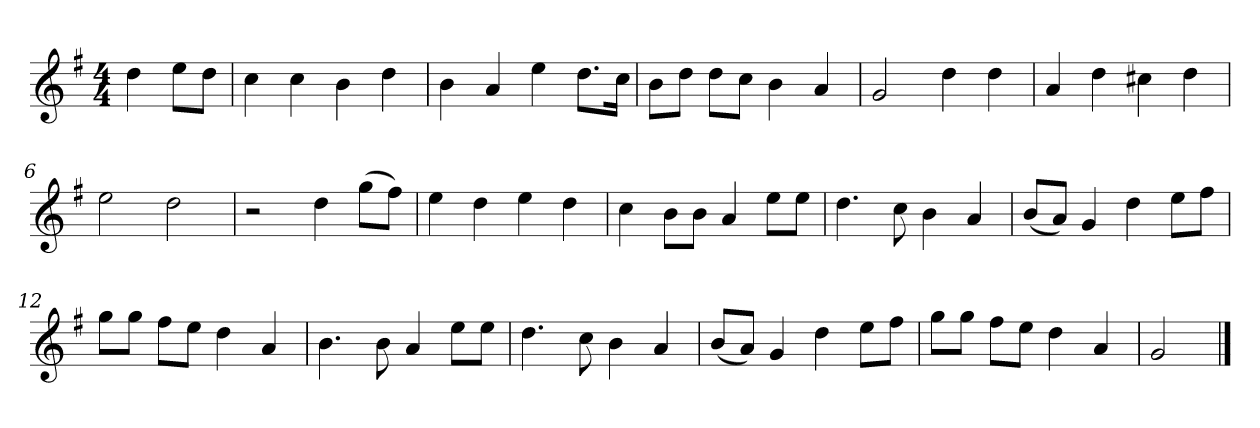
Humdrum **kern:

**kern
*part1
*staff1
*k[f#]
*M4/4
*MM120
=
4dd
8eeL
8ddJ
=1
4cc
4cc
4b
4dd
=2
4b
4a
4ee
8.ddL
16ccJk
=3
8bL
8ddJ
8ddL
8ccJ
4b
4a
=4
2g
4dd
4dd
=5
4a
4dd
4cc#X
4dd
=6
2ee
2dd
=7
2r
4dd
(8ggL
8ff#J)
=8
4ee
4dd
4ee
4dd
=9
4cc
8bL
8bJ
4a
8eeL
8eeJ
=10
4.dd
8cc
4b
4a
=11
(8bL
8aJ)
4g
4dd
8eeL
8ff#J
=12
8ggL
8ggJ
8ff#L
8eeJ
4dd
4a
=13
4.b
8b
4a
8eeL
8eeJ
=14
4.dd
8cc
4b
4a
=15
(8bL
8aJ)
4g
4dd
8eeL
8ff#J
=16
8ggL
8ggJ
8ff#L
8eeJ
4dd
4a
=17
2g
==
*-
